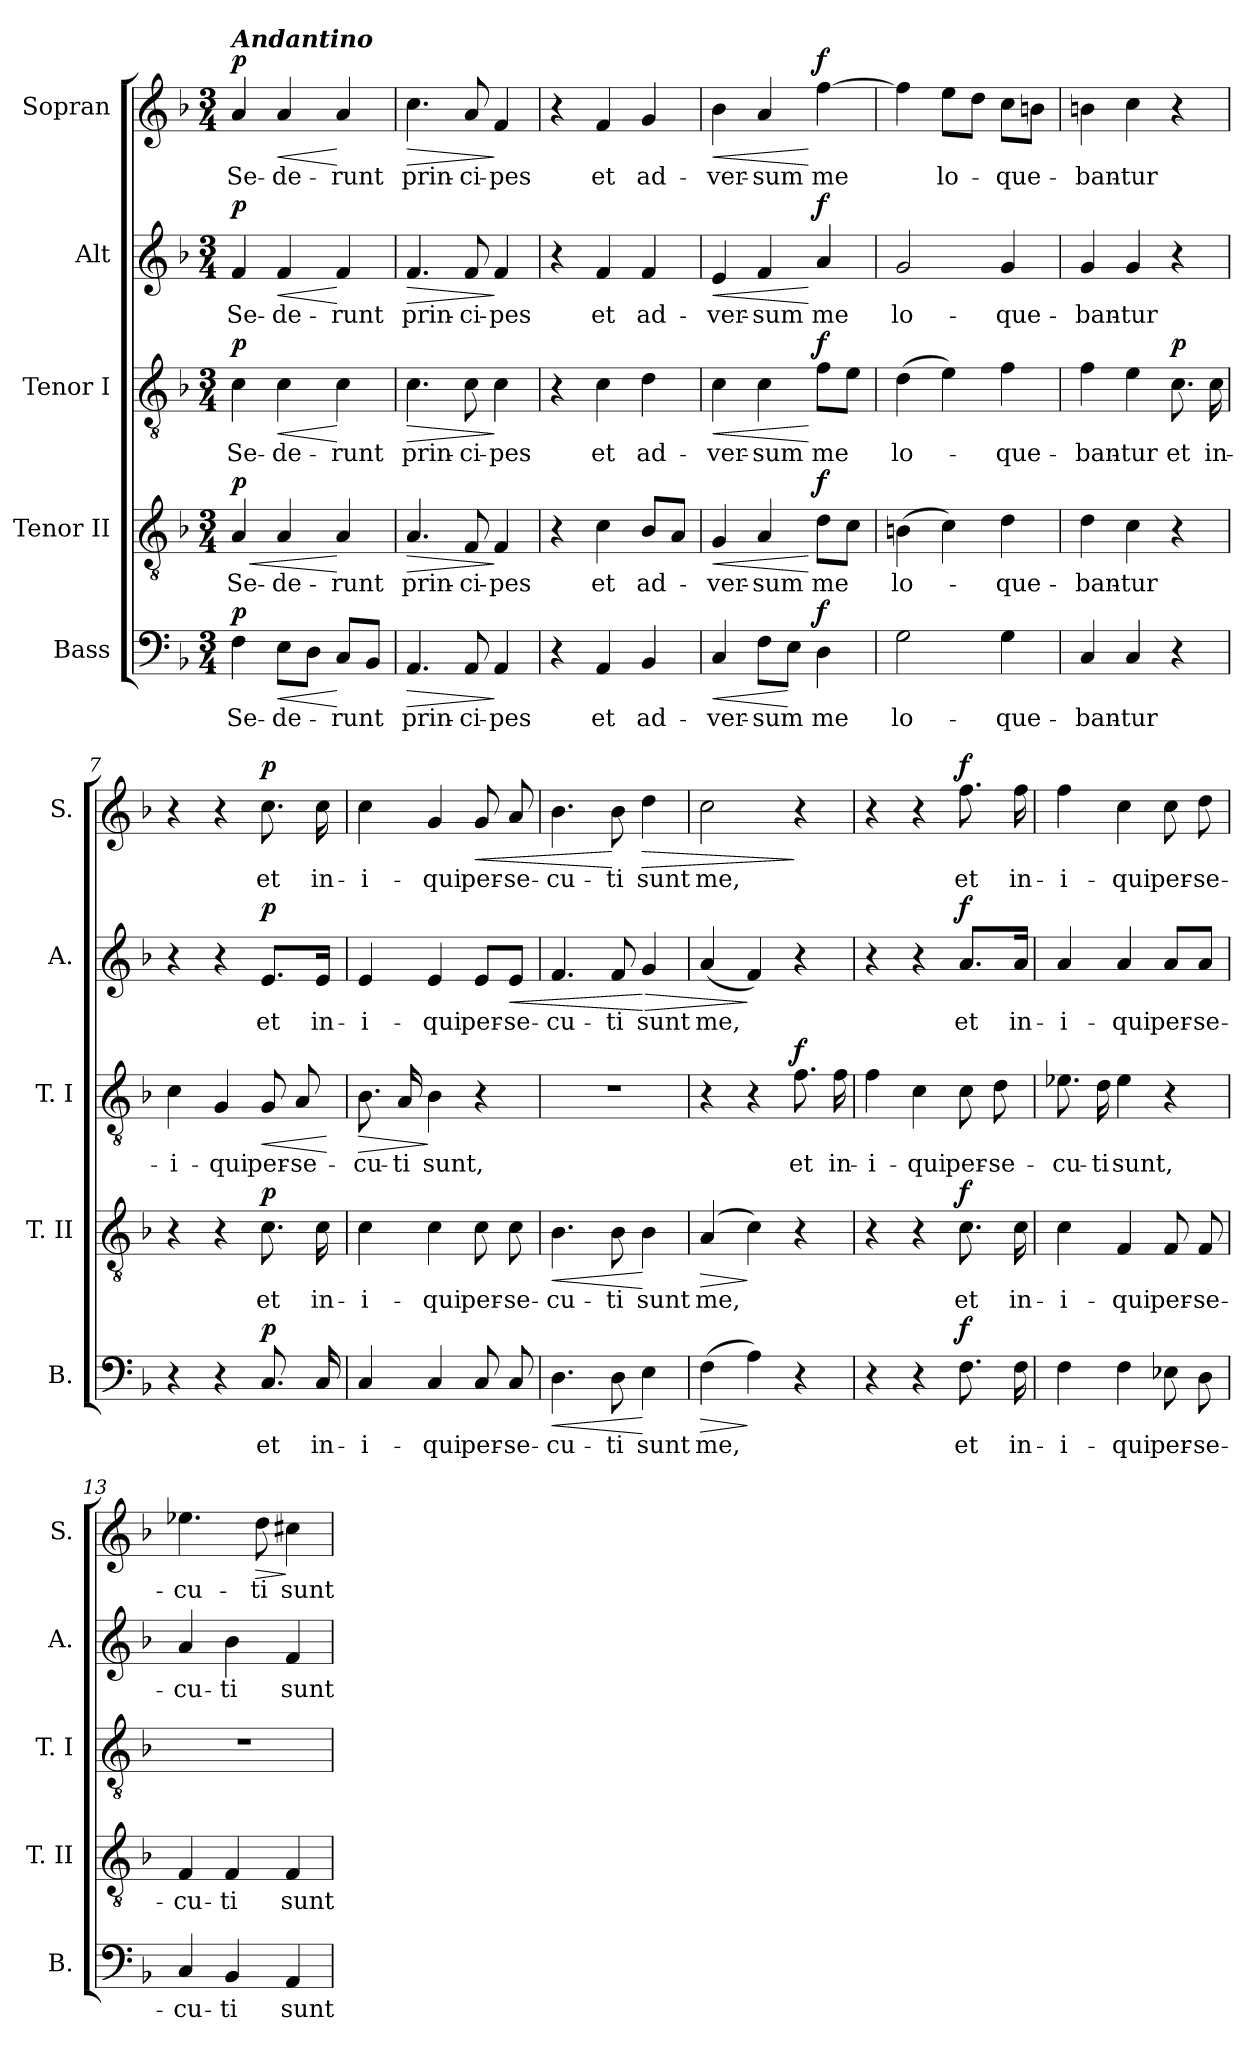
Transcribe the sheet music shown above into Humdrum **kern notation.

**kern	**text	**dynam	**kern	**text	**dynam	**kern	**text	**dynam	**kern	**text	**dynam	**kern	**text	**dynam
*part5	*part5	*part5	*part4	*part4	*part4	*part3	*part3	*part3	*part2	*part2	*part2	*part1	*part1	*part1
*staff5	*staff5	*staff5	*staff4	*staff4	*staff4	*staff3	*staff3	*staff3	*staff2	*staff2	*staff2	*staff1	*staff1	*staff1
*I"Bass	*	*	*I"Tenor II	*	*	*I"Tenor I	*	*	*I"Alt	*	*	*I"Sopran	*	*
*I'B.	*	*	*I'T. II	*	*	*I'T. I	*	*	*I'A.	*	*	*I'S.	*	*
*clefF4	*	*	*clefGv2	*	*	*clefGv2	*	*	*clefG2	*	*	*clefG2	*	*
*k[b-]	*	*	*k[b-]	*	*	*k[b-]	*	*	*k[b-]	*	*	*k[b-]	*	*
*F:	*	*	*F:	*	*	*F:	*	*	*F:	*	*	*F:	*	*
*M3/4	*	*	*M3/4	*	*	*M3/4	*	*	*M3/4	*	*	*M3/4	*	*
=1	=1	=1	=1	=1	=1	=1	=1	=1	=1	=1	=1	=1	=1	=1
!	!	!	!	!	!	!	!	!	!	!	!	!LO:TX:a:Bi:t=Andantino	!	!
!	!LO:LY:b	!LO:DY:a	!	!LO:LY:b	!LO:HP:b	!	!LO:LY:b	!	!	!LO:LY:b	!	!	!LO:LY:b	!
!	!	!	!	!	!LO:DY:n=1:a	!	!	!LO:DY:a	!	!	!LO:DY:a	!	!	!LO:DY:a
4F\	Se-	p	4A/	Se-	< p	4c\	Se-	p	4f/	Se-	p	4a/	Se-	p
!	!LO:LY:b	!LO:HP:b	!	!LO:LY:b	!	!	!LO:LY:b	!LO:HP:b	!	!LO:LY:b	!LO:HP:b	!	!LO:LY:b	!LO:HP:b
8E\L	-de-	<	4A/	-de-	.	4c\	-de-	<	4f/	-de-	<	4a/	-de-	<
8D\J	.	.	.	.	.	.	.	.	.	.	.	.	.	.
!	!LO:LY:b	!	!	!LO:LY:b	!	!	!LO:LY:b	!	!	!LO:LY:b	!	!	!LO:LY:b	!
8C/L	-runt	[	4A/	-runt	[	4c\	-runt	[	4f/	-runt	[	4a/	-runt	[
8BB-/J	.	.	.	.	.	.	.	.	.	.	.	.	.	.
=2	=2	=2	=2	=2	=2	=2	=2	=2	=2	=2	=2	=2	=2	=2
!	!LO:LY:b	!LO:HP:b	!	!LO:LY:b	!LO:HP:b	!	!LO:LY:b	!LO:HP:b	!	!LO:LY:b	!LO:HP:b	!	!LO:LY:b	!LO:HP:b
4.AA/	prin-	>	4.A/	prin-	>	4.c\	prin-	>	4.f/	prin-	>	4.cc\	prin-	>
!	!LO:LY:b	!	!	!LO:LY:b	!	!	!LO:LY:b	!	!	!LO:LY:b	!	!	!LO:LY:b	!
8AA/	-ci-	.	8F/	-ci-	.	8c\	-ci-	.	8f/	-ci-	.	8a/	-ci-	.
!	!LO:LY:b	!	!	!LO:LY:b	!	!	!LO:LY:b	!	!	!LO:LY:b	!	!	!LO:LY:b	!
4AA/	-pes	]	4F/	-pes	]	4c\	-pes	]	4f/	-pes	]	4f/	-pes	]
=3	=3	=3	=3	=3	=3	=3	=3	=3	=3	=3	=3	=3	=3	=3
4r	.	.	4r	.	.	4r	.	.	4r	.	.	4r	.	.
!	!LO:LY:b	!	!	!LO:LY:b	!	!	!LO:LY:b	!	!	!LO:LY:b	!	!	!LO:LY:b	!
4AA/	et	.	4c\	et	.	4c\	et	.	4f/	et	.	4f/	et	.
!	!LO:LY:b	!	!	!LO:LY:b	!	!	!LO:LY:b	!	!	!LO:LY:b	!	!	!LO:LY:b	!
4BB-/	ad-	.	8B-/L	ad-	.	4d\	ad-	.	4f/	ad-	.	4g/	ad-	.
.	.	.	8A/J	.	.	.	.	.	.	.	.	.	.	.
=4	=4	=4	=4	=4	=4	=4	=4	=4	=4	=4	=4	=4	=4	=4
!	!LO:LY:b	!LO:HP:b	!	!LO:LY:b	!LO:HP:b	!	!LO:LY:b	!LO:HP:b	!	!LO:LY:b	!LO:HP:b	!	!LO:LY:b	!LO:HP:b
4C/	-ver-	<	4G/	-ver-	<	4c\	-ver-	<	4e/	-ver-	<	4b-\	-ver-	<
!	!LO:LY:b	!	!	!LO:LY:b	!	!	!LO:LY:b	!	!	!LO:LY:b	!	!	!LO:LY:b	!
8F\L	-sum	.	4A/	-sum	.	4c\	-sum	.	4f/	-sum	.	4a/	-sum	.
8E\J	.	[	.	.	.	.	.	.	.	.	.	.	.	.
!	!LO:LY:b	!LO:DY:a	!	!LO:LY:b	!LO:DY:n=1:a	!	!LO:LY:b	!LO:DY:n=1:a	!	!LO:LY:b	!LO:DY:n=1:a	!	!LO:LY:b	!LO:DY:n=1:a
4D\	me	f	8d\L	me	[ f	8f\L	me	[ f	4a/	me	[ f	[4ff\	me	[ f
.	.	.	8c\J	.	.	8e\J	.	.	.	.	.	.	.	.
=5	=5	=5	=5	=5	=5	=5	=5	=5	=5	=5	=5	=5	=5	=5
!	!LO:LY:b	!	!	!LO:LY:b	!	!	!LO:LY:b	!	!	!LO:LY:b	!	!	!	!
2G\	lo-	.	(>4Bn\	lo-	.	(>4d\	lo-	.	2g/	lo-	.	4ff\]	.	.
!	!	!	!	!	!	!	!	!	!	!	!	!	!LO:LY:b	!
.	.	.	4c\)	.	.	4e\)	.	.	.	.	.	8ee\L	lo-	.
.	.	.	.	.	.	.	.	.	.	.	.	8dd\J	.	.
!	!LO:LY:b	!	!	!LO:LY:b	!	!	!LO:LY:b	!	!	!LO:LY:b	!	!	!LO:LY:b	!
4G\	-que-	.	4d\	-que-	.	4f\	-que-	.	4g/	-que-	.	8cc\L	-que-	.
.	.	.	.	.	.	.	.	.	.	.	.	8bn\J	.	.
=6	=6	=6	=6	=6	=6	=6	=6	=6	=6	=6	=6	=6	=6	=6
!	!LO:LY:b	!	!	!LO:LY:b	!	!	!LO:LY:b	!	!	!LO:LY:b	!	!	!LO:LY:b	!
4C/	-ban-	.	4d\	-ban-	.	4f\	-ban-	.	4g/	-ban-	.	4bn\	-ban-	.
!	!LO:LY:b	!	!	!LO:LY:b	!	!	!LO:LY:b	!	!	!LO:LY:b	!	!	!LO:LY:b	!
4C/	-tur	.	4c\	-tur	.	4e\	-tur	.	4g/	-tur	.	4cc\	-tur	.
!	!	!	!	!	!	!	!LO:LY:b	!LO:DY:a	!	!	!	!	!	!
4r	.	.	4r	.	.	8.c\	et	p	4r	.	.	4r	.	.
!	!	!	!	!	!	!	!LO:LY:b	!	!	!	!	!	!	!
.	.	.	.	.	.	16c\	in-	.	.	.	.	.	.	.
!!LO:LB:g=z
=7	=7	=7	=7	=7	=7	=7	=7	=7	=7	=7	=7	=7	=7	=7
!	!	!	!	!	!	!	!LO:LY:b	!	!	!	!	!	!	!
4r	.	.	4r	.	.	4c\	-i-	.	4r	.	.	4r	.	.
!	!	!	!	!	!	!	!LO:LY:b	!	!	!	!	!	!	!
4r	.	.	4r	.	.	4G/	-qui	.	4r	.	.	4r	.	.
!	!LO:LY:b	!LO:DY:a	!	!LO:LY:b	!LO:DY:a	!	!LO:LY:b	!LO:HP:b	!	!LO:LY:b	!LO:DY:a	!	!LO:LY:b	!LO:DY:a
8.C/	et	p	8.c\	et	p	8G/	per-	<	8.e/L	et	p	8.cc\	et	p
!	!	!	!	!	!	!	!LO:LY:b	!	!	!	!	!	!	!
.	.	.	.	.	.	8A/	-se-	.	.	.	.	.	.	.
!	!LO:LY:b	!	!	!LO:LY:b	!	!	!	!	!	!LO:LY:b	!	!	!LO:LY:b	!
16C/	in-	.	16c\	in-	.	.	.	.	16e/Jk	in-	.	16cc\	in-	.
.	.	.	.	.	.	.	.	[	.	.	.	.	.	.
=8	=8	=8	=8	=8	=8	=8	=8	=8	=8	=8	=8	=8	=8	=8
!	!LO:LY:b	!	!	!LO:LY:b	!	!	!LO:LY:b	!LO:HP:b	!	!LO:LY:b	!	!	!LO:LY:b	!
4C/	-i-	.	4c\	-i-	.	8.B-\	-cu-	>	4e/	-i-	.	4cc\	-i-	.
!	!	!	!	!	!	!	!LO:LY:b	!	!	!	!	!	!	!
.	.	.	.	.	.	16A/	-ti	.	.	.	.	.	.	.
!	!LO:LY:b	!	!	!LO:LY:b	!	!	!LO:LY:b	!	!	!LO:LY:b	!	!	!LO:LY:b	!
4C/	-qui	.	4c\	-qui	.	4B-\	sunt,	]	4e/	-qui	.	4g/	-qui	.
!	!LO:LY:b	!	!	!LO:LY:b	!	!	!	!	!	!LO:LY:b	!	!	!LO:LY:b	!LO:HP:b
8C/	per-	.	8c\	per-	.	4r	.	.	8e/L	per-	.	8g/	per-	<
!	!LO:LY:b	!	!	!LO:LY:b	!	!	!	!	!	!LO:LY:b	!LO:HP:b	!	!LO:LY:b	!
8C/	-se-	.	8c\	-se-	.	.	.	.	8e/J	-se-	<	8a/	-se-	.
=9	=9	=9	=9	=9	=9	=9	=9	=9	=9	=9	=9	=9	=9	=9
!	!LO:LY:b	!LO:HP:b	!	!LO:LY:b	!LO:HP:b	!	!	!	!	!LO:LY:b	!	!	!LO:LY:b	!
4.D\	-cu-	<	4.B-\	-cu-	<	2.r	.	.	4.f/	-cu-	.	4.b-\	-cu-	.
!	!LO:LY:b	!	!	!LO:LY:b	!	!	!	!	!	!LO:LY:b	!	!	!LO:LY:b	!
8D\	-ti	.	8B-\	-ti	.	.	.	.	8f/	-ti	.	8b-\	-ti	[
!	!LO:LY:b	!	!	!LO:LY:b	!	!	!	!	!	!LO:LY:b	!LO:HP:n=1:b	!	!LO:LY:b	!LO:HP:b
4E\	sunt	[	4B-\	sunt	[	.	.	.	4g/	sunt	[ >	4dd\	sunt	>
=10	=10	=10	=10	=10	=10	=10	=10	=10	=10	=10	=10	=10	=10	=10
!	!LO:LY:b	!LO:HP:b	!	!LO:LY:b	!LO:HP:b	!	!	!	!	!LO:LY:b	!	!	!LO:LY:b	!
(>4F\	me,	>	(4A/	me,	>	4r	.	.	(<4a/	me,	.	2cc\	me,	.
4A\)	.	]	4c\)	.	]	4r	.	.	4f/)	.	]	.	.	.
!	!	!	!	!	!	!	!LO:LY:b	!LO:DY:a	!	!	!	!	!	!
4r	.	.	4r	.	.	8.f\	et	f	4r	.	.	4r	.	]
!	!	!	!	!	!	!	!LO:LY:b	!	!	!	!	!	!	!
.	.	.	.	.	.	16f\	in-	.	.	.	.	.	.	.
=11	=11	=11	=11	=11	=11	=11	=11	=11	=11	=11	=11	=11	=11	=11
!	!	!	!	!	!	!	!LO:LY:b	!	!	!	!	!	!	!
4r	.	.	4r	.	.	4f\	-i-	.	4r	.	.	4r	.	.
!	!	!	!	!	!	!	!LO:LY:b	!	!	!	!	!	!	!
4r	.	.	4r	.	.	4c\	-qui	.	4r	.	.	4r	.	.
!	!LO:LY:b	!LO:DY:a	!	!LO:LY:b	!LO:DY:a	!	!LO:LY:b	!	!	!LO:LY:b	!LO:DY:a	!	!LO:LY:b	!LO:DY:a
8.F\	et	f	8.c\	et	f	8c\	per-	.	8.a/L	et	f	8.ff\	et	f
!	!	!	!	!	!	!	!LO:LY:b	!	!	!	!	!	!	!
.	.	.	.	.	.	8d\	-se-	.	.	.	.	.	.	.
!	!LO:LY:b	!	!	!LO:LY:b	!	!	!	!	!	!LO:LY:b	!	!	!LO:LY:b	!
16F\	in-	.	16c\	in-	.	.	.	.	16a/Jk	in-	.	16ff\	in-	.
=12	=12	=12	=12	=12	=12	=12	=12	=12	=12	=12	=12	=12	=12	=12
!	!LO:LY:b	!	!	!LO:LY:b	!	!	!LO:LY:b	!	!	!LO:LY:b	!	!	!LO:LY:b	!
4F\	-i-	.	4c\	-i-	.	8.e-X\	-cu-	.	4a/	-i-	.	4ff\	-i-	.
!	!	!	!	!	!	!	!LO:LY:b	!	!	!	!	!	!	!
.	.	.	.	.	.	16d\	-ti	.	.	.	.	.	.	.
!	!LO:LY:b	!	!	!LO:LY:b	!	!	!LO:LY:b	!	!	!LO:LY:b	!	!	!LO:LY:b	!
4F\	-qui	.	4F/	-qui	.	4e-\	sunt,	.	4a/	-qui	.	4cc\	-qui	.
!	!LO:LY:b	!	!	!LO:LY:b	!	!	!	!	!	!LO:LY:b	!	!	!LO:LY:b	!
8E-X\	per-	.	8F/	per-	.	4r	.	.	8a/L	per-	.	8cc\	per-	.
!	!LO:LY:b	!	!	!LO:LY:b	!	!	!	!	!	!LO:LY:b	!	!	!LO:LY:b	!
8D\	-se-	.	8F/	-se-	.	.	.	.	8a/J	-se-	.	8dd\	-se-	.
=13	=13	=13	=13	=13	=13	=13	=13	=13	=13	=13	=13	=13	=13	=13
!	!LO:LY:b	!	!	!LO:LY:b	!	!	!	!	!	!LO:LY:b	!	!	!LO:LY:b	!
4C/	-cu-	.	4F/	-cu-	.	2.r	.	.	4a/	-cu-	.	4.ee-X\	-cu-	.
!	!LO:LY:b	!	!	!LO:LY:b	!	!	!	!	!	!LO:LY:b	!	!	!	!
4BB-/	-ti	.	4F/	-ti	.	.	.	.	4b-\	-ti	.	.	.	.
!	!	!	!	!	!	!	!	!	!	!	!	!	!LO:LY:b	!LO:HP:b
.	.	.	.	.	.	.	.	.	.	.	.	8dd\	-ti	>
!	!LO:LY:b	!	!	!LO:LY:b	!	!	!	!	!	!LO:LY:b	!	!	!LO:LY:b	!
4AA/	sunt	.	4F/	sunt	.	.	.	.	4f/	sunt	.	4cc#X\	sunt	]
=	=	=	=	=	=	=	=	=	=	=	=	=	=	=
*-	*-	*-	*-	*-	*-	*-	*-	*-	*-	*-	*-	*-	*-	*-
